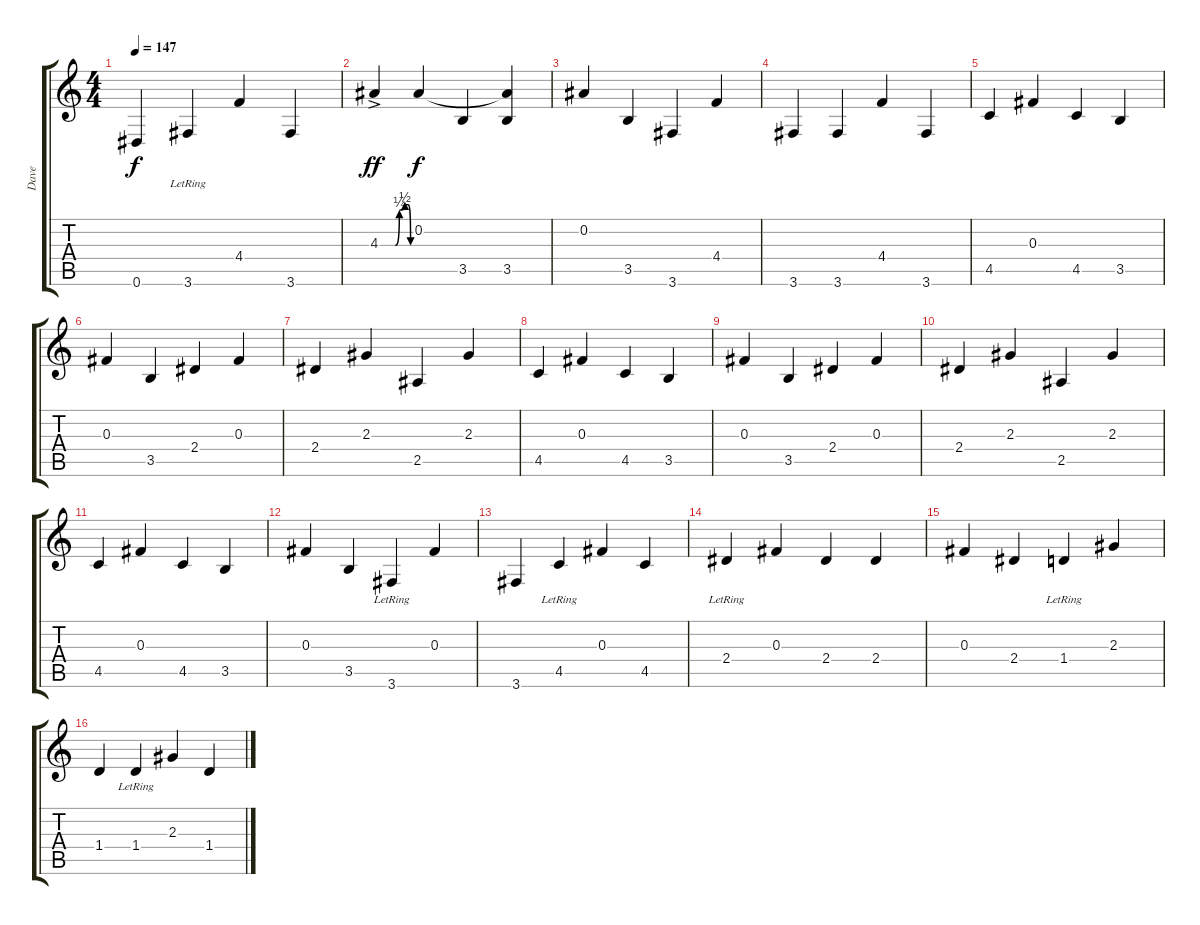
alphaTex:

\track ("Dave" "Dave") {instrument overdrivenguitar}
\staff {score tabs}
\tuning (Eb4 Bb3 Gb3 Db3 Ab2 Eb2) {hide}
\ts (4 4)
\tempo 147
\clef g2
\ks c
0.6.4{dy f} 3.6{lr}.4 4.4.4 3.6.4 |
4.3{be (custom 0 0 30 0 38 1 49 2 55 2 60 0) ac}.4{dy ff} 0.2.4{dy f} 3.5.4 (0.2{t} 3.5).4 |
0.2.4 3.5.4 3.6.4 4.4.4 |
3.6.4 3.6.4 4.4.4 3.6.4 |
4.5.4 0.3.4 4.5.4 3.5.4 |
0.3.4 3.5.4 2.4.4 0.3.4 |
2.4.4 2.3.4 2.5.4 2.3.4 |
4.5.4 0.3.4 4.5.4 3.5.4 |
0.3.4 3.5.4 2.4.4 0.3.4 |
2.4.4 2.3.4 2.5.4 2.3.4 |
4.5.4 0.3.4 4.5.4 3.5.4 |
0.3.4 3.5.4 3.6{lr}.4 0.3.4 |
3.6.4 4.5{lr}.4 0.3.4 4.5.4 |
2.4{lr}.4 0.3.4 2.4.4 2.4.4 |
0.3.4 2.4.4 1.4{lr}.4 2.3.4 |
1.4.4 1.4{lr}.4 2.3.4 1.4.4
